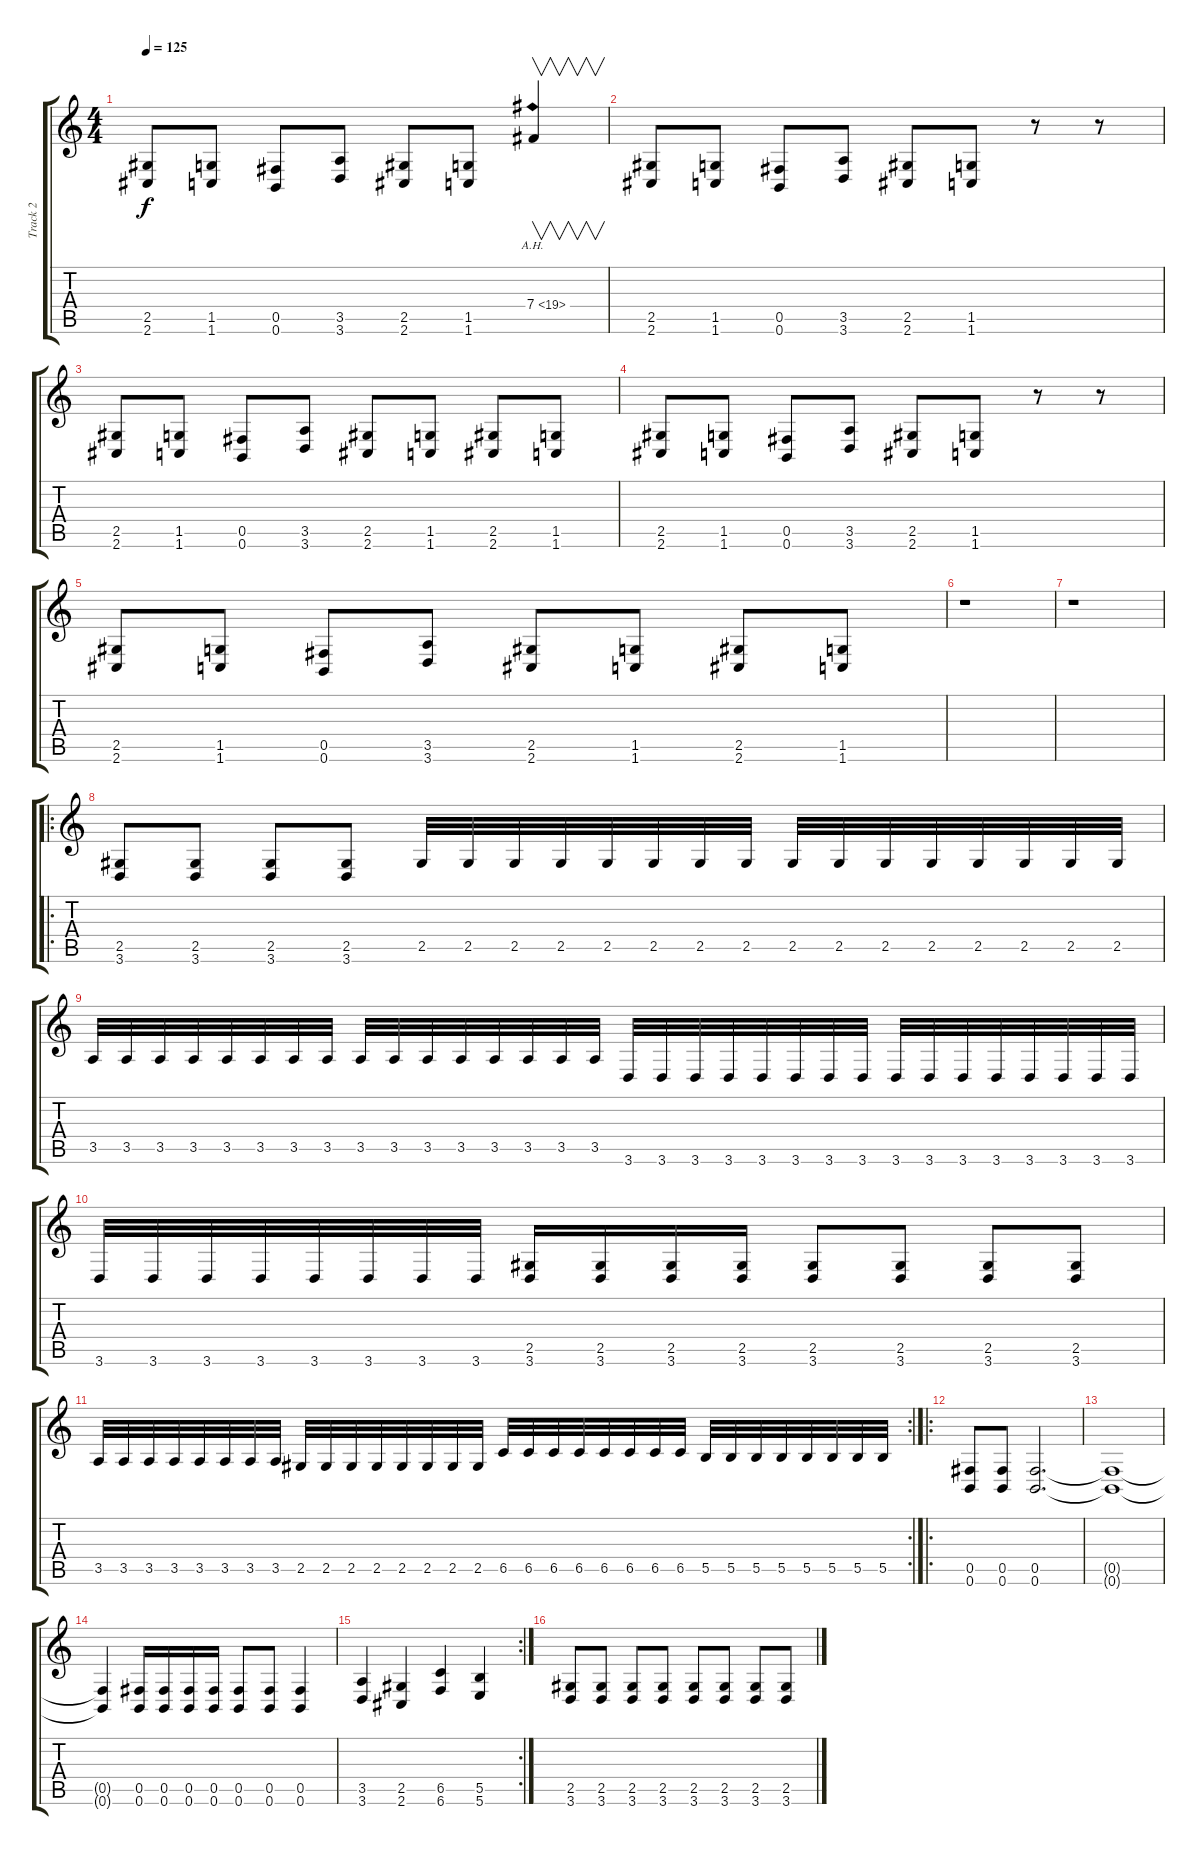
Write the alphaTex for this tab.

\track ("Track 2" "Track 2") {instrument distortionguitar}
\staff {score tabs}
\tuning (Db4 Ab3 E3 B2 Gb2 B1) {hide}
\ts (4 4)
\tempo 125
\clef g2
\ks c
(2.5 2.6).8{dy f} (1.5 1.6).8 (0.5 0.6).8 (3.5 3.6).8 (2.5 2.6).8 (1.5 1.6).8 7.4{ah 12}.4{v} |
(2.5 2.6).8 (1.5 1.6).8 (0.5 0.6).8 (3.5 3.6).8 (2.5 2.6).8 (1.5 1.6).8 r.8 r.8 |
(2.5 2.6).8 (1.5 1.6).8 (0.5 0.6).8 (3.5 3.6).8 (2.5 2.6).8 (1.5 1.6).8 (2.5 2.6).8 (1.5 1.6).8 |
(2.5 2.6).8 (1.5 1.6).8 (0.5 0.6).8 (3.5 3.6).8 (2.5 2.6).8 (1.5 1.6).8 r.8 r.8 |
(2.5 2.6).8 (1.5 1.6).8 (0.5 0.6).8 (3.5 3.6).8 (2.5 2.6).8 (1.5 1.6).8 (2.5 2.6).8 (1.5 1.6).8 |
r.1 |
r.1 |
\ro
(2.5 3.6).8 (2.5 3.6).8 (2.5 3.6).8 (2.5 3.6).8 2.5.32 2.5.32 2.5.32 2.5.32 2.5.32 2.5.32 2.5.32 2.5.32 2.5.32 2.5.32 2.5.32 2.5.32 2.5.32 2.5.32 2.5.32 2.5.32 |
3.5.32 3.5.32 3.5.32 3.5.32 3.5.32 3.5.32 3.5.32 3.5.32 3.5.32 3.5.32 3.5.32 3.5.32 3.5.32 3.5.32 3.5.32 3.5.32 3.6.32 3.6.32 3.6.32 3.6.32 3.6.32 3.6.32 3.6.32 3.6.32 3.6.32 3.6.32 3.6.32 3.6.32 3.6.32 3.6.32 3.6.32 3.6.32 |
3.6.32 3.6.32 3.6.32 3.6.32 3.6.32 3.6.32 3.6.32 3.6.32 (2.5 3.6).16 (2.5 3.6).16 (2.5 3.6).16 (2.5 3.6).16 (2.5 3.6).8 (2.5 3.6).8 (2.5 3.6).8 (2.5 3.6).8 |
\rc 2
3.5.32 3.5.32 3.5.32 3.5.32 3.5.32 3.5.32 3.5.32 3.5.32 2.5.32 2.5.32 2.5.32 2.5.32 2.5.32 2.5.32 2.5.32 2.5.32 6.5.32 6.5.32 6.5.32 6.5.32 6.5.32 6.5.32 6.5.32 6.5.32 5.5.32 5.5.32 5.5.32 5.5.32 5.5.32 5.5.32 5.5.32 5.5.32 |
\ro
(0.5 0.6).8 (0.5 0.6).8 (0.5 0.6).2{d} |
(0.5{t} 0.6{t}).1 |
(0.5{t} 0.6{t}).4 (0.5 0.6).16 (0.5 0.6).16 (0.5 0.6).16 (0.5 0.6).16 (0.5 0.6).8 (0.5 0.6).8 (0.5 0.6).4 |
\rc 2
(3.5 3.6).4 (2.5 2.6).4 (6.5 6.6).4 (5.5 5.6).4 |
(2.5 3.6).8 (2.5 3.6).8 (2.5 3.6).8 (2.5 3.6).8 (2.5 3.6).8 (2.5 3.6).8 (2.5 3.6).8 (2.5 3.6).8
